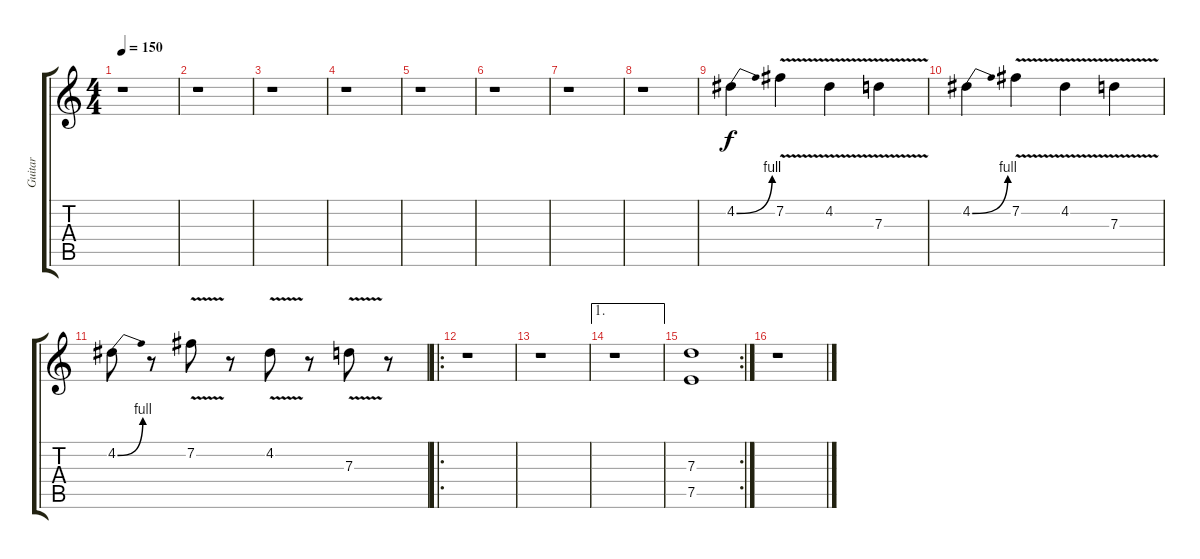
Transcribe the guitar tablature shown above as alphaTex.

\track ("Guitar" "Guitar") {instrument distortionguitar}
\staff {score tabs}
\tuning (E4 B3 G3 D3 A2 E2) {hide}
\ts (4 4)
\tempo 150
\clef g2
\ks c
r.1{dy f instrument distortionguitar} |
r.1 |
r.1 |
r.1 |
r.1 |
r.1 |
r.1 |
r.1 |
4.2{be (bend 0 0 60 4)}.4 7.2{v}.4 4.2{v}.4 7.3{v}.4 |
4.2{be (bend 0 0 60 4)}.4 7.2{v}.4 4.2{v}.4 7.3{v}.4 |
4.2{be (bend 0 0 60 4)}.8 r.8 7.2{v}.8 r.8 4.2{v}.8 r.8 7.3{v}.8 r.8 |
\ro
r.1 |
r.1 |
\ae 1
r.1 |
\rc 2
(7.3 7.5).1 |
r.1
